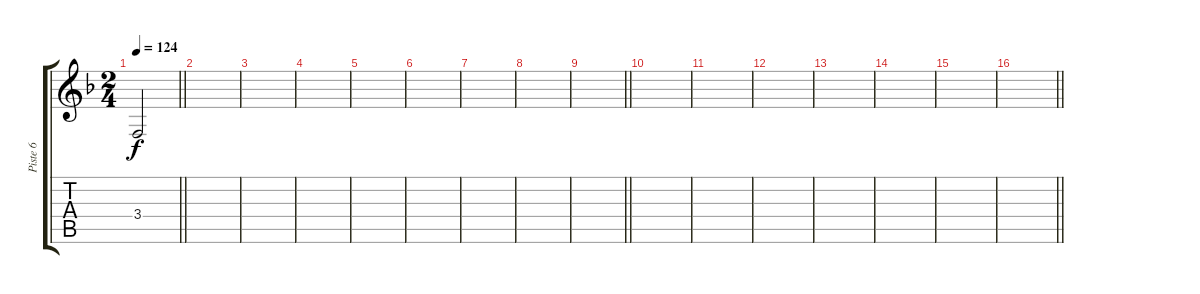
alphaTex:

\track ("Piste 6" "Piste 6") {instrument shakuhachi}
\staff {score tabs}
\tuning (E4 B3 G3 D3 A2 E2) {hide}
\ts (2 4)
\tempo 124
\clef g2
\barLineRight lightlight
\ks dminor
3.4.2{dy f} |
|
|
|
|
|
|
|
\barLineRight lightlight
|
|
|
|
|
|
|
\barLineRight lightlight
